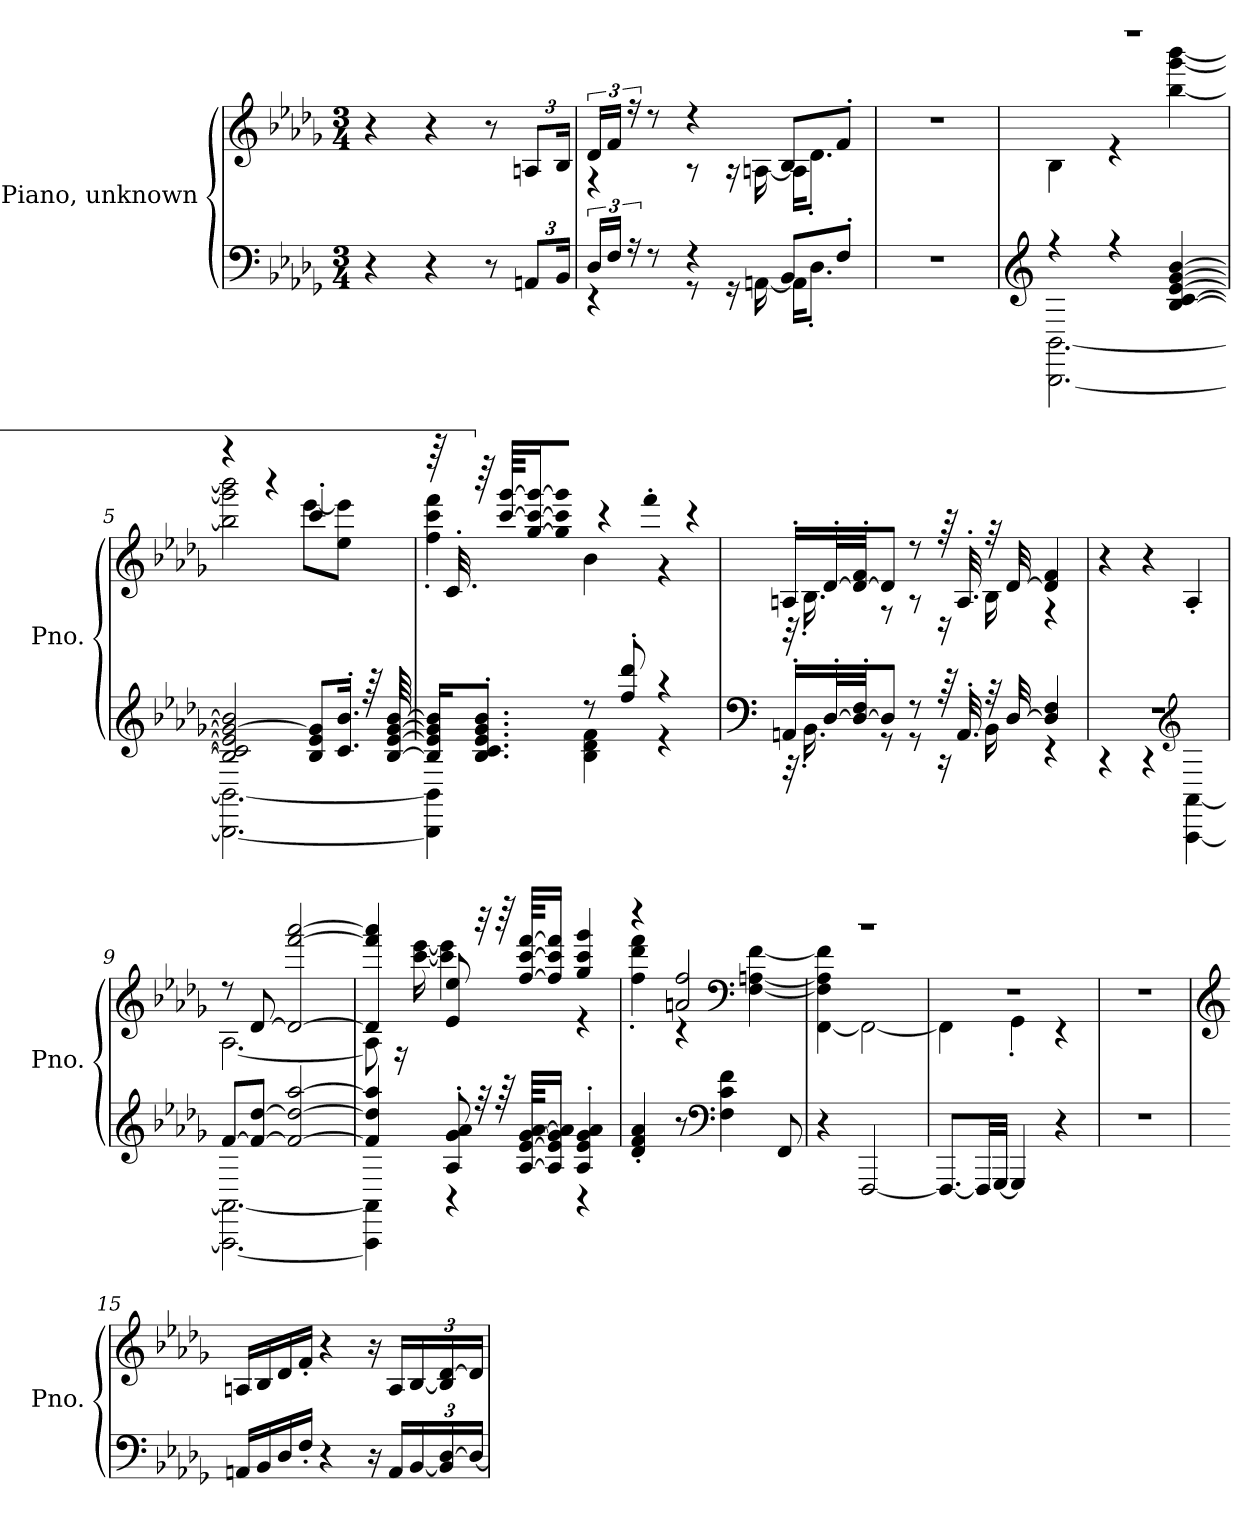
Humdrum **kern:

**kern	**kern
*part1	*part1
*staff2	*staff1
*I"Piano, unknown	*
*I'Pno.	*
*clefF4	*clefG2
*k[b-e-a-d-g-]	*k[b-e-a-d-g-]
*M3/4	*M3/4
*MM131	*MM131
=1	=1
4r	4r
4r	4r
8r	8r
*Xbrackettup	*Xbrackettup
12AAn/L	12An/L
24BB-/Jk	24B-/Jk
=2	=2
*brackettup	*brackettup
*^	*^
24D-/LL	4r	24d-/LL	4r
24F/JJ	.	24f/JJ	.
24r	.	24r	.
8r	.	8r	.
4r	8r	4r	8r
.	16r	.	16r
.	[16AAn\	.	[16An\
8BB-/L	16AA\KL]	8B-/L	16A\KL]
.	8.D-'\J	.	8.d-'\J
8F'/J	.	8f'/J	.
*v	*v	*	*
*	*v	*v
=3	=3
2.r	2.r
=4	=4
*clefG2	*
*^	*^
4r	[2.BBB-\ [2.BB-\	2.r	4B-\
4r	.	.	4r
[4B-/ [4c/ [4e-/ [4g-/ [4b-/	.	.	[4bb-\ [4ggg-\ [4bbb-\
=5	=5	=5	=5
2B-/] 2c/] 2e-/] 2g-/_ 2b-/]	2.BBB-\_ 2.BB-\_	4r	2bb-\] 2ggg-\] 2bbb-\]
.	.	4r	.
8B-/ 8e-/ 8g-/]L	.	4ccc'/	[8eee-\L
16.c/' 16.b-/'Jk	.	.	8ee-\ 8eee-\]J
64r	.	.	.
[64B-/ [64e-/ [64g-/ [64b-/	.	.	.
!!LO:LB:g=z	!!
=6	=6	=6	=6
16B-/] 16e-/] 16g-/] 16b-/]KL	4BBB-\] 4BB-\]	64r	4ff\' 4ccc\' 4fff\'
.	.	32.c'/	.
8.B-/' 8.c/' 8.e-/' 8.g-/' 8.b-/'J	.	96r	.
.	.	[96ccc/ [96ggg-/KKLL	.
.	.	[24gg-/ 24ccc/_ 24ggg-/_J	.
.	.	8gg-/] 8ccc/] 8ggg-/]J	.
8r	4B-\ 4d-\ 4f\	8r	4b-\
8ff/' 8ddd-/'	.	8fff'/	.
4r	4r	4r	4r
=7	=7	=7	=7
*clefF4	*	*	*
16AAn'/LL	32r	16An'/LL	32r
.	16.BB-'\	.	16.B-'\
[32D-'/L	.	[32d-'/L	.
32D-/_' 32F/'JJ	.	32d-/_' 32f/'JJ	.
8D-/J]	8r	8d-/J]	8r
8r	8r	8r	8r
64r	16r	64r	16r
32.AA'/	.	32.A'/	.
32r	16BB-\	32r	16B-\
[32D-/	.	[32d-/	.
4D-/] 4F/	4r	4d-/] 4f/	4r
*	*	*v	*v
=8	=8	=8
2.r	4r	4r
.	4r	4r
*clefG2	*	*
.	[4AAA-\ [4AA-\	4A-'/
=9	=9	=9
*	*	*^
[8f/L	2.AAA-\_ 2.AA-\_	8r	[2.A-\
8f/_ [8dd-/J	.	[8d-/	.
2f/_ 2dd-/_ [2aa-/	.	2d-/_ [2fff/ [2aaa-/	.
!!LO:LB:g=z	!!
=10	=10	=10	=10
4f/] 4dd-/] 4aa-/]	4AAA-\] 4AA-\]	4d-/] 4fff/] 4aaa-/]	8A-\]
.	.	.	16r
.	.	.	[16ccc\ [16eee-\
8A-/' 8g-/' 8a-/'	4r	8e-/ 8ee-/	4ccc\] 4eee-\]
32r	.	32r	.
64r	.	64r	.
[64A-/ [64e-/ [64g-/ [64a-/KKLL	.	[64ff/ [64ccc/ [64fff/KKLL	.
16A-/] 16e-/] 16g-/] 16a-/]JJ	.	16ff/] 16ccc/] 16fff/]JJ	.
4A-/' 4e-/' 4g-/' 4a-/'	4r	4gg-/ 4ccc/ 4ggg-/	4r
*v	*v	*	*
=11	=11	=11
4d-/' 4f/' 4a-/'	4r	4ff\' 4ddd-\' 4fff\'
8r	2an/ 2ff/	4r
*clefF4	*	*
4F\ 4c\ 4f\	.	.
*	*clefF4	*
.	.	[4F\ [4An\ [4f\
8FF/	.	.
=12	=12	=12
4r	2.r	[4FF\ 4F\] 4A\] 4f\]
[2FFF/	.	2FF\_
=13	=13	=13
8.FFF/L_	2.r	4FF\]
32FFF/LL]	.	.
[32GGG-/JJJ	.	.
4GGG-/]	.	4GG-'\
4r	.	4r
*	*v	*v
=14	=14
2.r	2.r
!!LO:LB:g=z
=15	=15
*	*clefG2
16AAn/LL	16An/LL
16BB-/	16B-/
16D-/	16d-/
16F'/JJ	16f'/JJ
4r	4r
16r	16r
16AA/LL	16A/LL
*Xbrackettup	*Xbrackettup
[24BB-/	[24B-/
24BB-/] [24D-/	24B-/] [24d-/
24D-/JJ_	24d-/JJ]
=	=
*-	*-
